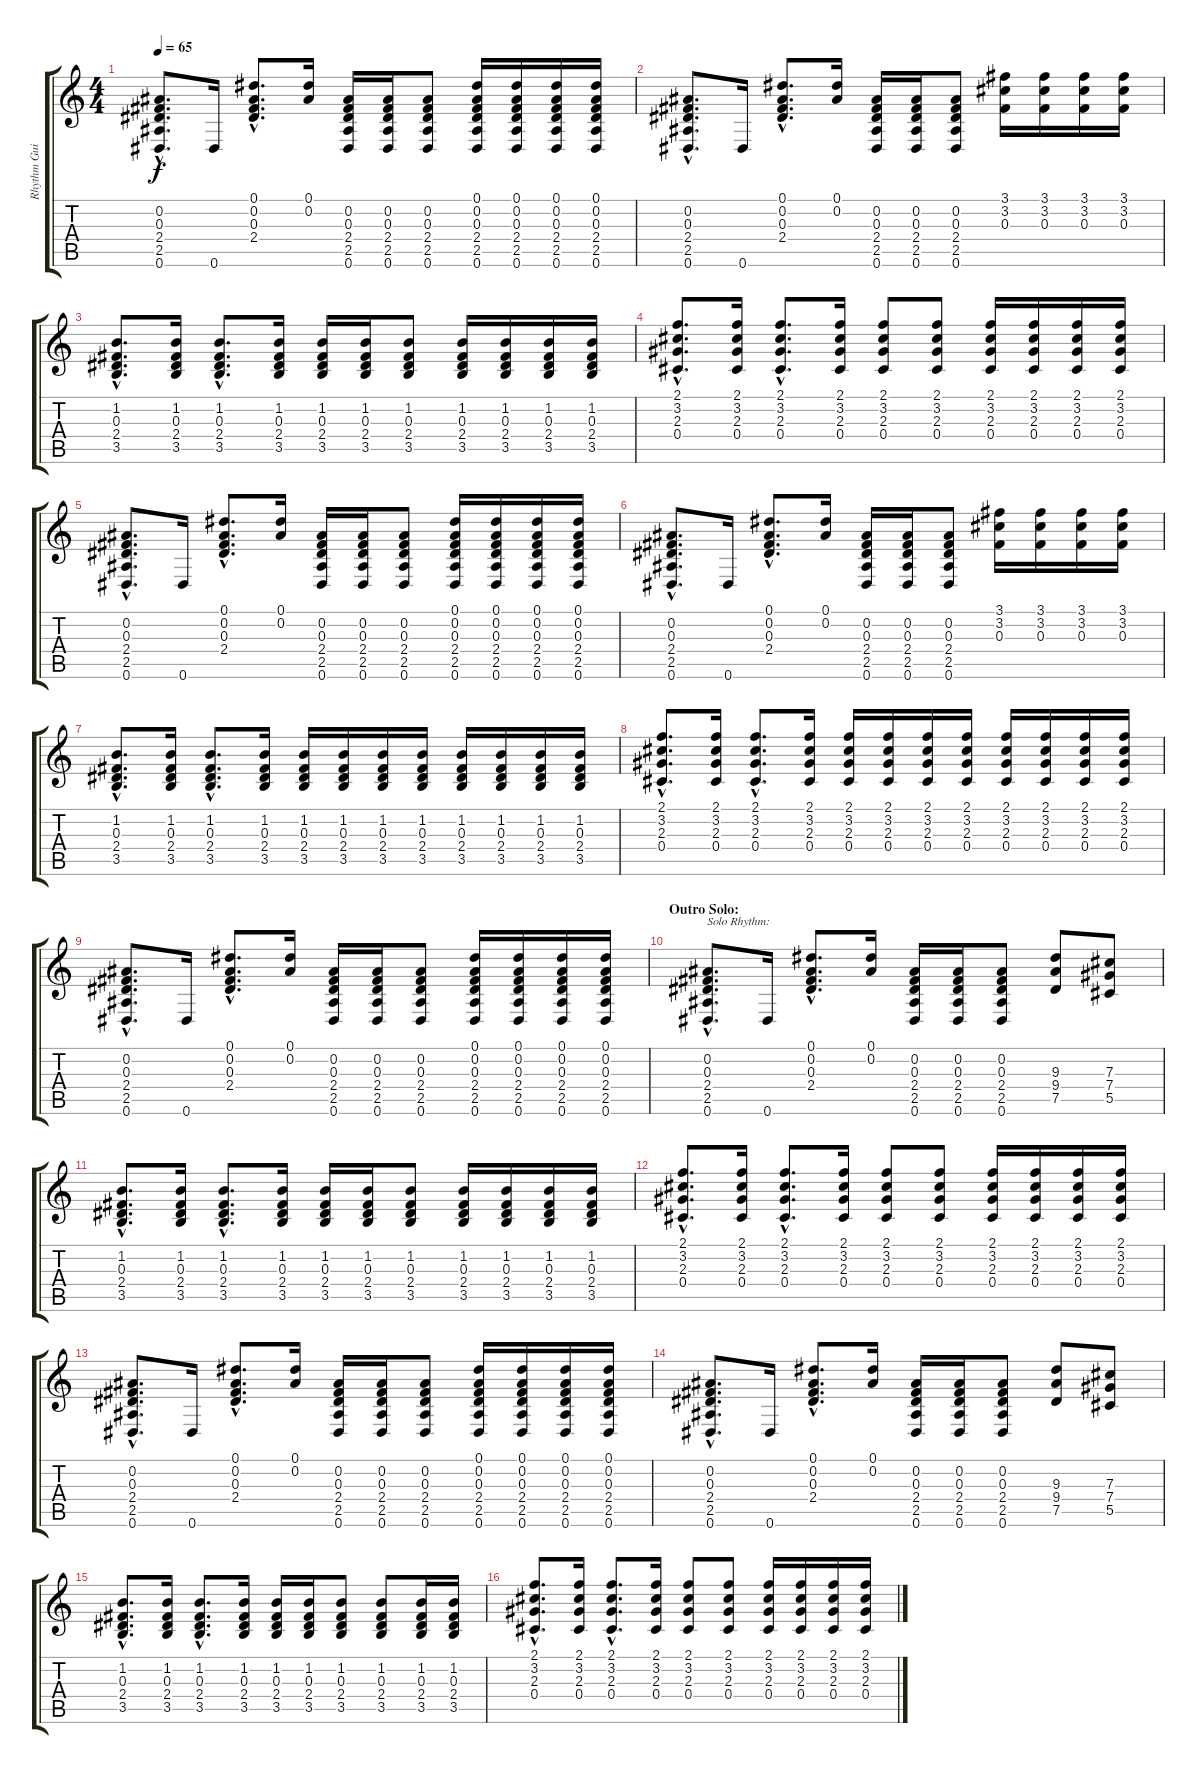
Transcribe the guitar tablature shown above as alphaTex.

\track ("Rhythm Guitar 2" "Rhythm Gui") {instrument overdrivenguitar}
\staff {score tabs}
\tuning (Eb4 Bb3 Gb3 Db3 Ab2 Eb2) {hide}
\ts (4 4)
\tempo 65
\clef g2
\ks c
(0.2{hac} 0.3{hac} 2.4{hac} 2.5{hac} 0.6{hac}).8{d dy f} 0.6.16 (0.1{hac} 0.2{hac} 0.3{hac} 2.4{hac}).8{d} (0.1 0.2).16 (0.2 0.3 2.4 2.5 0.6).16 (0.2 0.3 2.4 2.5 0.6).16 (0.2 0.3 2.4 2.5 0.6).8 (0.1 0.2 0.3 2.4 2.5 0.6).16 (0.1 0.2 0.3 2.4 2.5 0.6).16 (0.1 0.2 0.3 2.4 2.5 0.6).16 (0.1 0.2 0.3 2.4 2.5 0.6).16 |
(0.2{hac} 0.3{hac} 2.4{hac} 2.5{hac} 0.6{hac}).8{d} 0.6.16 (0.1{hac} 0.2{hac} 0.3{hac} 2.4{hac}).8{d} (0.1 0.2).16 (0.2 0.3 2.4 2.5 0.6).16 (0.2 0.3 2.4 2.5 0.6).16 (0.2 0.3 2.4 2.5 0.6).8 (3.1 3.2 0.3).16 (3.1 3.2 0.3).16 (3.1 3.2 0.3).16 (3.1 3.2 0.3).16 |
(1.2{hac} 0.3{hac} 2.4{hac} 3.5{hac}).8{d} (1.2 0.3 2.4 3.5).16 (1.2{hac} 0.3{hac} 2.4{hac} 3.5{hac}).8{d} (1.2 0.3 2.4 3.5).16 (1.2 0.3 2.4 3.5).16 (1.2 0.3 2.4 3.5).16 (1.2 0.3 2.4 3.5).8 (1.2 0.3 2.4 3.5).16 (1.2 0.3 2.4 3.5).16 (1.2 0.3 2.4 3.5).16 (1.2 0.3 2.4 3.5).16 |
(2.1{hac} 3.2{hac} 2.3{hac} 0.4{hac}).8{d} (2.1 3.2 2.3 0.4).16 (2.1{hac} 3.2{hac} 2.3{hac} 0.4{hac}).8{d} (2.1 3.2 2.3 0.4).16 (2.1 3.2 2.3 0.4).8 (2.1 3.2 2.3 0.4).8 (2.1 3.2 2.3 0.4).16 (2.1 3.2 2.3 0.4).16 (2.1 3.2 2.3 0.4).16 (2.1 3.2 2.3 0.4).16 |
(0.2{hac} 0.3{hac} 2.4{hac} 2.5{hac} 0.6{hac}).8{d} 0.6.16 (0.1{hac} 0.2{hac} 0.3{hac} 2.4{hac}).8{d} (0.1 0.2).16 (0.2 0.3 2.4 2.5 0.6).16 (0.2 0.3 2.4 2.5 0.6).16 (0.2 0.3 2.4 2.5 0.6).8 (0.1 0.2 0.3 2.4 2.5 0.6).16 (0.1 0.2 0.3 2.4 2.5 0.6).16 (0.1 0.2 0.3 2.4 2.5 0.6).16 (0.1 0.2 0.3 2.4 2.5 0.6).16 |
(0.2{hac} 0.3{hac} 2.4{hac} 2.5{hac} 0.6{hac}).8{d} 0.6.16 (0.1{hac} 0.2{hac} 0.3{hac} 2.4{hac}).8{d} (0.1 0.2).16 (0.2 0.3 2.4 2.5 0.6).16 (0.2 0.3 2.4 2.5 0.6).16 (0.2 0.3 2.4 2.5 0.6).8 (3.1 3.2 0.3).16 (3.1 3.2 0.3).16 (3.1 3.2 0.3).16 (3.1 3.2 0.3).16 |
(1.2{hac} 0.3{hac} 2.4{hac} 3.5{hac}).8{d} (1.2 0.3 2.4 3.5).16 (1.2{hac} 0.3{hac} 2.4{hac} 3.5{hac}).8{d} (1.2 0.3 2.4 3.5).16 (1.2 0.3 2.4 3.5).16 (1.2 0.3 2.4 3.5).16 (1.2 0.3 2.4 3.5).16 (1.2 0.3 2.4 3.5).16 (1.2 0.3 2.4 3.5).16 (1.2 0.3 2.4 3.5).16 (1.2 0.3 2.4 3.5).16 (1.2 0.3 2.4 3.5).16 |
(2.1{hac} 3.2{hac} 2.3{hac} 0.4{hac}).8{d} (2.1 3.2 2.3 0.4).16 (2.1{hac} 3.2{hac} 2.3{hac} 0.4{hac}).8{d} (2.1 3.2 2.3 0.4).16 (2.1 3.2 2.3 0.4).16 (2.1 3.2 2.3 0.4).16 (2.1 3.2 2.3 0.4).16 (2.1 3.2 2.3 0.4).16 (2.1 3.2 2.3 0.4).16 (2.1 3.2 2.3 0.4).16 (2.1 3.2 2.3 0.4).16 (2.1 3.2 2.3 0.4).16 |
(0.2{hac} 0.3{hac} 2.4{hac} 2.5{hac} 0.6{hac}).8{d} 0.6.16 (0.1{hac} 0.2{hac} 0.3{hac} 2.4{hac}).8{d} (0.1 0.2).16 (0.2 0.3 2.4 2.5 0.6).16 (0.2 0.3 2.4 2.5 0.6).16 (0.2 0.3 2.4 2.5 0.6).8 (0.1 0.2 0.3 2.4 2.5 0.6).16 (0.1 0.2 0.3 2.4 2.5 0.6).16 (0.1 0.2 0.3 2.4 2.5 0.6).16 (0.1 0.2 0.3 2.4 2.5 0.6).16 |
\section ("" "Outro Solo:")
(0.2{hac} 0.3{hac} 2.4{hac} 2.5{hac} 0.6{hac}).8{d txt "Solo Rhythm:"} 0.6.16 (0.1{hac} 0.2{hac} 0.3{hac} 2.4{hac}).8{d} (0.1 0.2).16 (0.2 0.3 2.4 2.5 0.6).16 (0.2 0.3 2.4 2.5 0.6).16 (0.2 0.3 2.4 2.5 0.6).8 (9.3 9.4 7.5).8 (7.3 7.4 5.5).8 |
(1.2{hac} 0.3{hac} 2.4{hac} 3.5{hac}).8{d} (1.2 0.3 2.4 3.5).16 (1.2{hac} 0.3{hac} 2.4{hac} 3.5{hac}).8{d} (1.2 0.3 2.4 3.5).16 (1.2 0.3 2.4 3.5).16 (1.2 0.3 2.4 3.5).16 (1.2 0.3 2.4 3.5).8 (1.2 0.3 2.4 3.5).16 (1.2 0.3 2.4 3.5).16 (1.2 0.3 2.4 3.5).16 (1.2 0.3 2.4 3.5).16 |
(2.1{hac} 3.2{hac} 2.3{hac} 0.4{hac}).8{d} (2.1 3.2 2.3 0.4).16 (2.1{hac} 3.2{hac} 2.3{hac} 0.4{hac}).8{d} (2.1 3.2 2.3 0.4).16 (2.1 3.2 2.3 0.4).8 (2.1 3.2 2.3 0.4).8 (2.1 3.2 2.3 0.4).16 (2.1 3.2 2.3 0.4).16 (2.1 3.2 2.3 0.4).16 (2.1 3.2 2.3 0.4).16 |
(0.2{hac} 0.3{hac} 2.4{hac} 2.5{hac} 0.6{hac}).8{d} 0.6.16 (0.1{hac} 0.2{hac} 0.3{hac} 2.4{hac}).8{d} (0.1 0.2).16 (0.2 0.3 2.4 2.5 0.6).16 (0.2 0.3 2.4 2.5 0.6).16 (0.2 0.3 2.4 2.5 0.6).8 (0.1 0.2 0.3 2.4 2.5 0.6).16 (0.1 0.2 0.3 2.4 2.5 0.6).16 (0.1 0.2 0.3 2.4 2.5 0.6).16 (0.1 0.2 0.3 2.4 2.5 0.6).16 |
(0.2{hac} 0.3{hac} 2.4{hac} 2.5{hac} 0.6{hac}).8{d} 0.6.16 (0.1{hac} 0.2{hac} 0.3{hac} 2.4{hac}).8{d} (0.1 0.2).16 (0.2 0.3 2.4 2.5 0.6).16 (0.2 0.3 2.4 2.5 0.6).16 (0.2 0.3 2.4 2.5 0.6).8 (9.3 9.4 7.5).8 (7.3 7.4 5.5).8 |
(1.2{hac} 0.3{hac} 2.4{hac} 3.5{hac}).8{d} (1.2 0.3 2.4 3.5).16 (1.2{hac} 0.3{hac} 2.4{hac} 3.5{hac}).8{d} (1.2 0.3 2.4 3.5).16 (1.2 0.3 2.4 3.5).16 (1.2 0.3 2.4 3.5).16 (1.2 0.3 2.4 3.5).8 (1.2 0.3 2.4 3.5).8 (1.2 0.3 2.4 3.5).16 (1.2 0.3 2.4 3.5).16 |
(2.1{hac} 3.2{hac} 2.3{hac} 0.4{hac}).8{d} (2.1 3.2 2.3 0.4).16 (2.1{hac} 3.2{hac} 2.3{hac} 0.4{hac}).8{d} (2.1 3.2 2.3 0.4).16 (2.1 3.2 2.3 0.4).8 (2.1 3.2 2.3 0.4).8 (2.1 3.2 2.3 0.4).16 (2.1 3.2 2.3 0.4).16 (2.1 3.2 2.3 0.4).16 (2.1 3.2 2.3 0.4).16
